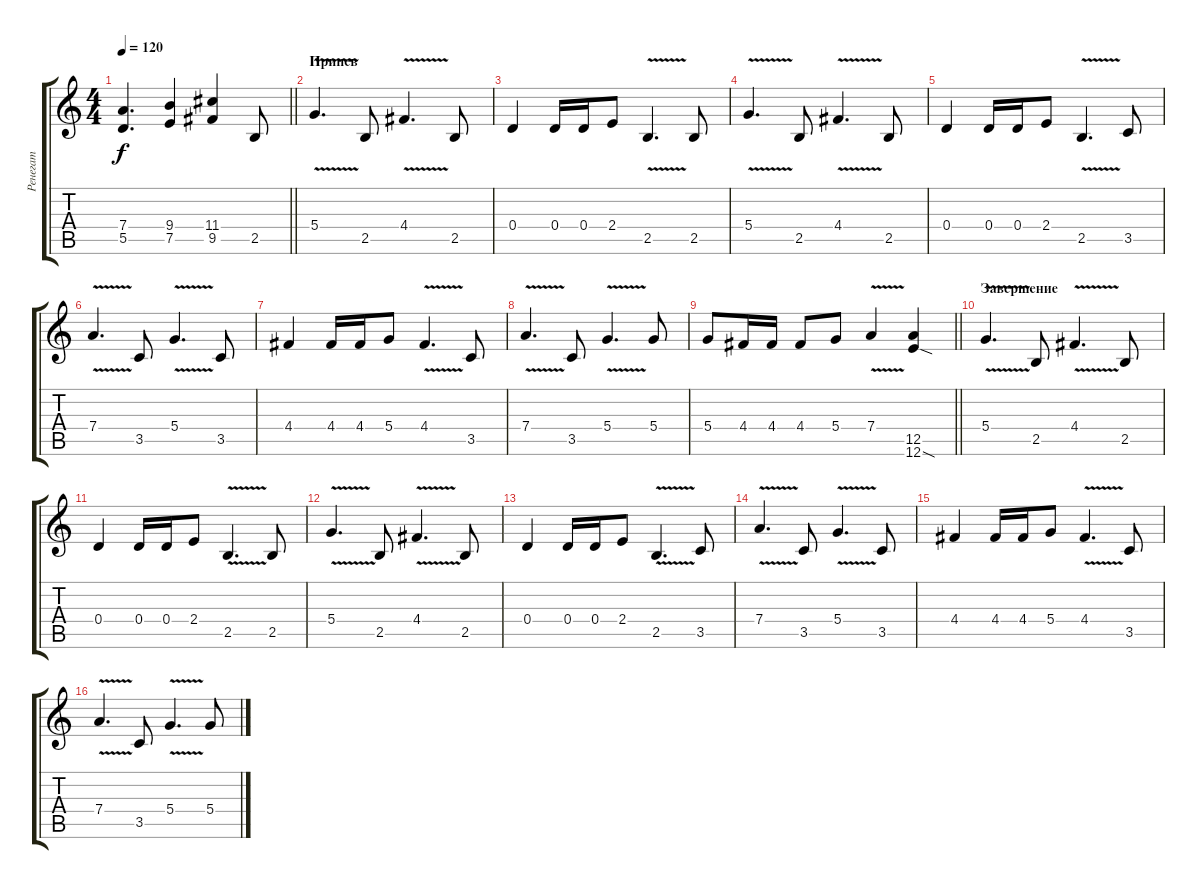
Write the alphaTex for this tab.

\track ("Ренегат" "Ренегат") {instrument distortionguitar}
\staff {score tabs}
\tuning (E4 B3 G3 D3 A2 E2) {hide}
\ts (4 4)
\tempo 120
\clef g2
\barLineRight lightlight
\ks c
(7.4 5.5).4{d dy f} (9.4 7.5).4 (11.4 9.5).4 2.5.8 |
\section ("" "Припев")
5.4{v}.4{d} 2.5.8 4.4{v}.4{d} 2.5.8 |
0.4.4 0.4.16 0.4.16 2.4.8 2.5{v}.4{d} 2.5.8 |
5.4{v}.4{d} 2.5.8 4.4{v}.4{d} 2.5.8 |
0.4.4 0.4.16 0.4.16 2.4.8 2.5{v}.4{d} 3.5.8 |
7.4{v}.4{d} 3.5.8 5.4{v}.4{d} 3.5.8 |
4.4.4 4.4.16 4.4.16 5.4.8 4.4{v}.4{d} 3.5.8 |
7.4{v}.4{d} 3.5.8 5.4{v}.4{d} 5.4.8 |
\barLineRight lightlight
5.4.8 4.4.16 4.4.16 4.4.8 5.4.8 7.4{v}.4 (12.5 12.6{sod}).4 |
\section ("" "Завершение")
5.4{v}.4{d} 2.5.8 4.4{v}.4{d} 2.5.8 |
0.4.4 0.4.16 0.4.16 2.4.8 2.5{v}.4{d} 2.5.8 |
5.4{v}.4{d} 2.5.8 4.4{v}.4{d} 2.5.8 |
0.4.4 0.4.16 0.4.16 2.4.8 2.5{v}.4{d} 3.5.8 |
7.4{v}.4{d} 3.5.8 5.4{v}.4{d} 3.5.8 |
4.4.4 4.4.16 4.4.16 5.4.8 4.4{v}.4{d} 3.5.8 |
7.4{v}.4{d} 3.5.8 5.4{v}.4{d} 5.4.8
